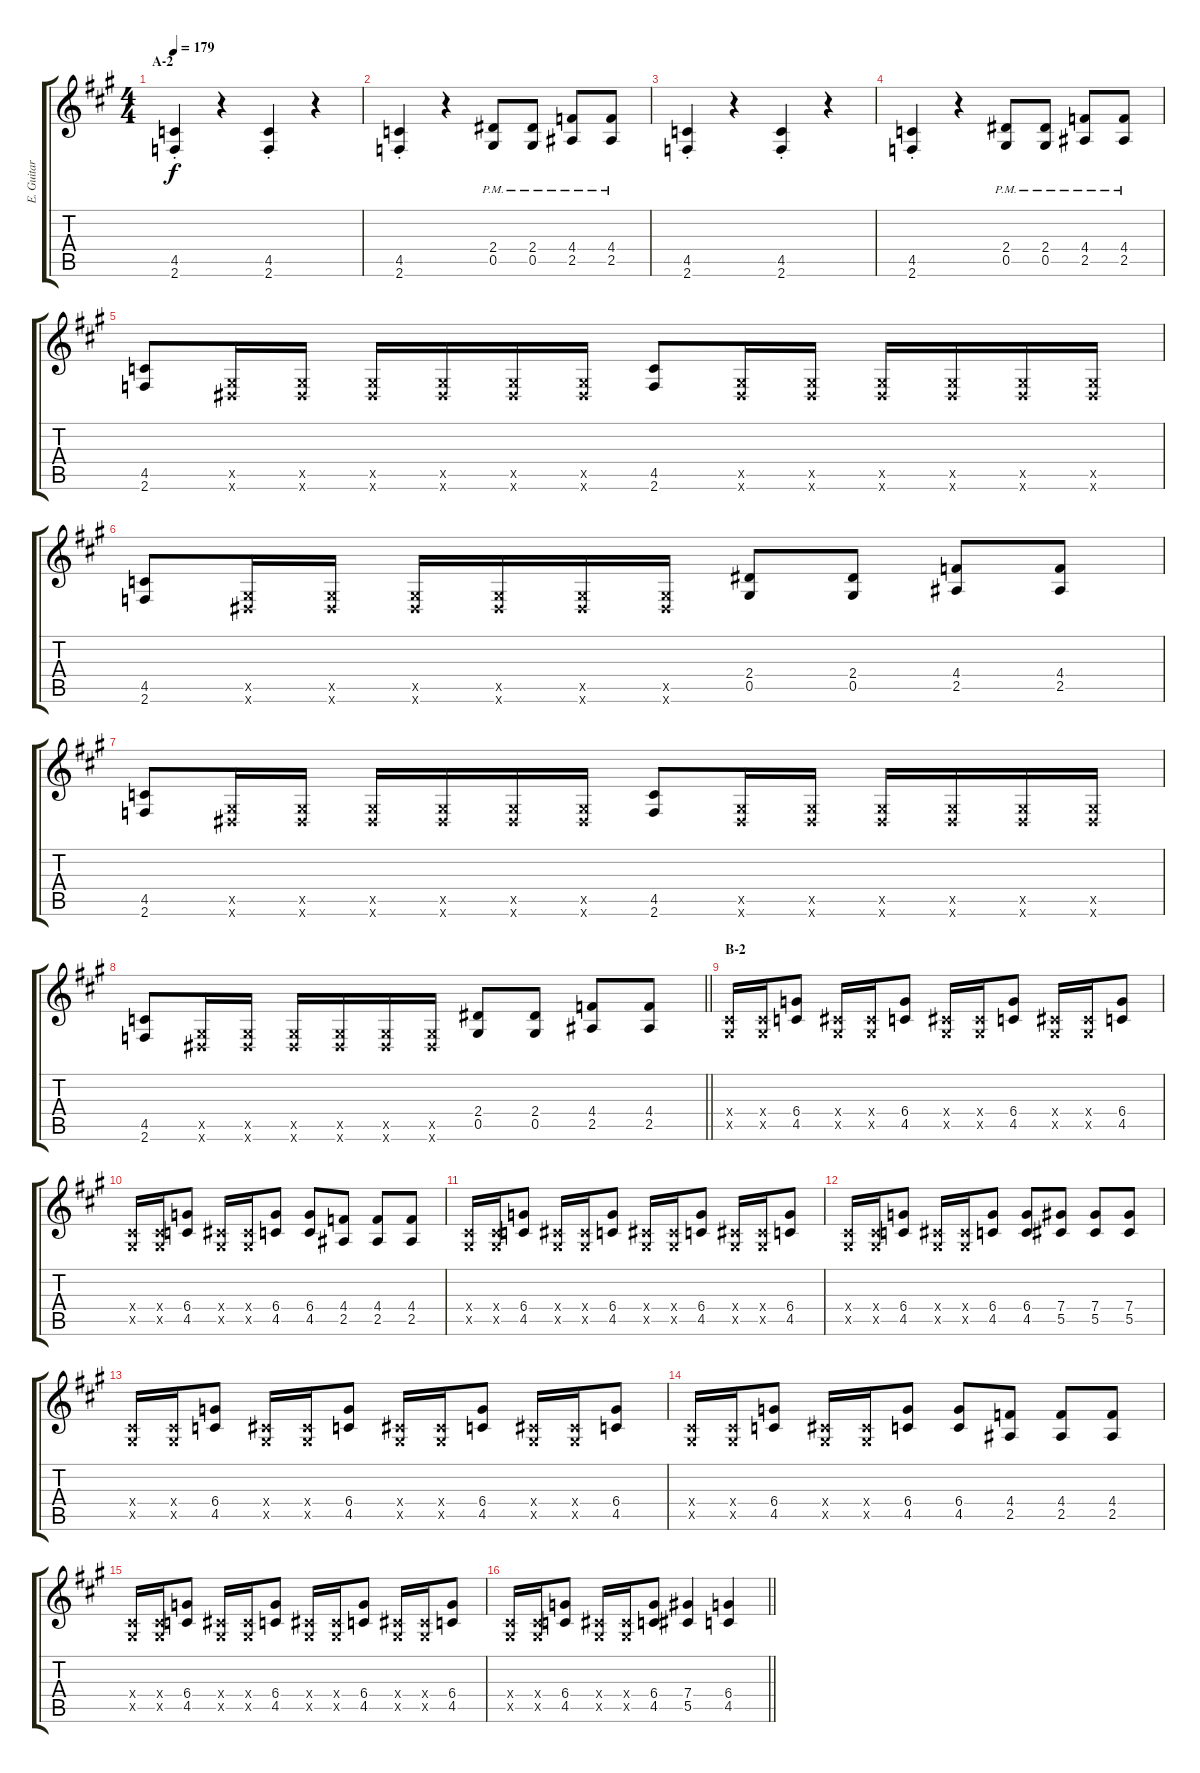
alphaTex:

\track ("E. Guitar II" "E. Guitar ") {instrument overdrivenguitar}
\staff {score tabs}
\tuning (Eb4 Bb3 Gb3 Db3 Ab2 Eb2) {hide}
\ts (4 4)
\section ("" "A-2")
\tempo 179
\clef g2
\ks a
(4.5{st} 2.6{st}).4{dy f} r.4 (4.5{st} 2.6{st}).4 r.4 |
(4.5{st} 2.6{st}).4 r.4 (2.4{pm} 0.5{pm}).8 (2.4{pm} 0.5{pm}).8 (4.4{pm} 2.5{pm}).8 (4.4{pm} 2.5{pm}).8 |
(4.5{st} 2.6{st}).4 r.4 (4.5{st} 2.6{st}).4 r.4 |
(4.5{st} 2.6{st}).4 r.4 (2.4{pm} 0.5{pm}).8 (2.4{pm} 0.5{pm}).8 (4.4{pm} 2.5{pm}).8 (4.4{pm} 2.5{pm}).8 |
(4.5 2.6).8 (0.5{x} 0.6{x}).16 (0.5{x} 0.6{x}).16 (0.5{x} 0.6{x}).16 (0.5{x} 0.6{x}).16 (0.5{x} 0.6{x}).16 (0.5{x} 0.6{x}).16 (4.5 2.6).8 (0.5{x} 0.6{x}).16 (0.5{x} 0.6{x}).16 (0.5{x} 0.6{x}).16 (0.5{x} 0.6{x}).16 (0.5{x} 0.6{x}).16 (0.5{x} 0.6{x}).16 |
(4.5 2.6).8 (0.5{x} 0.6{x}).16 (0.5{x} 0.6{x}).16 (0.5{x} 0.6{x}).16 (0.5{x} 0.6{x}).16 (0.5{x} 0.6{x}).16 (0.5{x} 0.6{x}).16 (2.4 0.5).8 (2.4 0.5).8 (4.4 2.5).8 (4.4 2.5).8 |
(4.5 2.6).8 (0.5{x} 0.6{x}).16 (0.5{x} 0.6{x}).16 (0.5{x} 0.6{x}).16 (0.5{x} 0.6{x}).16 (0.5{x} 0.6{x}).16 (0.5{x} 0.6{x}).16 (4.5 2.6).8 (0.5{x} 0.6{x}).16 (0.5{x} 0.6{x}).16 (0.5{x} 0.6{x}).16 (0.5{x} 0.6{x}).16 (0.5{x} 0.6{x}).16 (0.5{x} 0.6{x}).16 |
\barLineRight lightlight
(4.5 2.6).8 (0.5{x} 0.6{x}).16 (0.5{x} 0.6{x}).16 (0.5{x} 0.6{x}).16 (0.5{x} 0.6{x}).16 (0.5{x} 0.6{x}).16 (0.5{x} 0.6{x}).16 (2.4 0.5).8 (2.4 0.5).8 (4.4 2.5).8 (4.4 2.5).8 |
\section ("" "B-2")
(0.4{x} 0.5{x}).16 (0.4{x} 0.5{x}).16 (6.4 4.5).8 (0.4{x} 0.5{x}).16 (0.4{x} 0.5{x}).16 (6.4 4.5).8 (0.4{x} 0.5{x}).16 (0.4{x} 0.5{x}).16 (6.4 4.5).8 (0.4{x} 0.5{x}).16 (0.4{x} 0.5{x}).16 (6.4 4.5).8 |
(0.4{x} 0.5{x}).16 (0.4{x} 0.5{x}).16 (6.4 4.5).8 (0.4{x} 0.5{x}).16 (0.4{x} 0.5{x}).16 (6.4 4.5).8 (6.4 4.5).8 (4.4 2.5).8 (4.4 2.5).8 (4.4 2.5).8 |
(0.4{x} 0.5{x}).16 (0.4{x} 0.5{x}).16 (6.4 4.5).8 (0.4{x} 0.5{x}).16 (0.4{x} 0.5{x}).16 (6.4 4.5).8 (0.4{x} 0.5{x}).16 (0.4{x} 0.5{x}).16 (6.4 4.5).8 (0.4{x} 0.5{x}).16 (0.4{x} 0.5{x}).16 (6.4 4.5).8 |
(0.4{x} 0.5{x}).16 (0.4{x} 0.5{x}).16 (6.4 4.5).8 (0.4{x} 0.5{x}).16 (0.4{x} 0.5{x}).16 (6.4 4.5).8 (6.4 4.5).8 (7.4 5.5).8 (7.4 5.5).8 (7.4 5.5).8 |
(0.4{x} 0.5{x}).16 (0.4{x} 0.5{x}).16 (6.4 4.5).8 (0.4{x} 0.5{x}).16 (0.4{x} 0.5{x}).16 (6.4 4.5).8 (0.4{x} 0.5{x}).16 (0.4{x} 0.5{x}).16 (6.4 4.5).8 (0.4{x} 0.5{x}).16 (0.4{x} 0.5{x}).16 (6.4 4.5).8 |
(0.4{x} 0.5{x}).16 (0.4{x} 0.5{x}).16 (6.4 4.5).8 (0.4{x} 0.5{x}).16 (0.4{x} 0.5{x}).16 (6.4 4.5).8 (6.4 4.5).8 (4.4 2.5).8 (4.4 2.5).8 (4.4 2.5).8 |
(0.4{x} 0.5{x}).16 (0.4{x} 0.5{x}).16 (6.4 4.5).8 (0.4{x} 0.5{x}).16 (0.4{x} 0.5{x}).16 (6.4 4.5).8 (0.4{x} 0.5{x}).16 (0.4{x} 0.5{x}).16 (6.4 4.5).8 (0.4{x} 0.5{x}).16 (0.4{x} 0.5{x}).16 (6.4 4.5).8 |
\barLineRight lightlight
(0.4{x} 0.5{x}).16 (0.4{x} 0.5{x}).16 (6.4 4.5).8 (0.4{x} 0.5{x}).16 (0.4{x} 0.5{x}).16 (6.4 4.5).8 (7.4 5.5).4 (6.4 4.5).4
